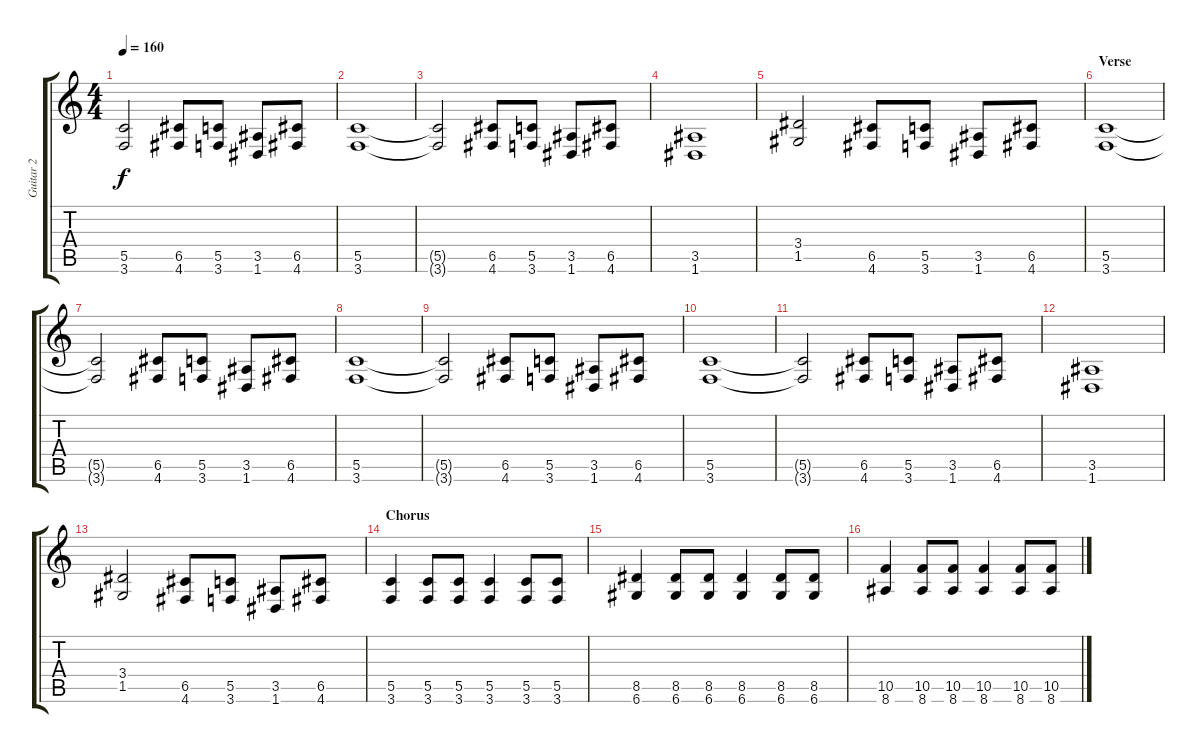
\track ("Guitar 2" "Guitar 2") {instrument overdrivenguitar}
\staff {score tabs}
\tuning (D4 Ab3 F3 C3 G2 D2) {hide}
\ts (4 4)
\tempo 160
\clef g2
\ks c
(5.5{t} 3.6{t}).2{dy f} (6.5 4.6).8 (5.5 3.6).8 (3.5 1.6).8 (6.5 4.6).8 |
(5.5 3.6).1 |
(5.5{t} 3.6{t}).2 (6.5 4.6).8 (5.5 3.6).8 (3.5 1.6).8 (6.5 4.6).8 |
(3.5 1.6).1 |
(3.4 1.5).2 (6.5 4.6).8 (5.5 3.6).8 (3.5 1.6).8 (6.5 4.6).8 |
\section ("" "Verse")
(5.5 3.6).1 |
(5.5{t} 3.6{t}).2 (6.5 4.6).8 (5.5 3.6).8 (3.5 1.6).8 (6.5 4.6).8 |
(5.5 3.6).1 |
(5.5{t} 3.6{t}).2 (6.5 4.6).8 (5.5 3.6).8 (3.5 1.6).8 (6.5 4.6).8 |
(5.5 3.6).1 |
(5.5{t} 3.6{t}).2 (6.5 4.6).8 (5.5 3.6).8 (3.5 1.6).8 (6.5 4.6).8 |
(3.5 1.6).1 |
(3.4 1.5).2 (6.5 4.6).8 (5.5 3.6).8 (3.5 1.6).8 (6.5 4.6).8 |
\section ("" "Chorus")
(5.5 3.6).4 (5.5 3.6).8 (5.5 3.6).8 (5.5 3.6).4 (5.5 3.6).8 (5.5 3.6).8 |
(8.5 6.6).4 (8.5 6.6).8 (8.5 6.6).8 (8.5 6.6).4 (8.5 6.6).8 (8.5 6.6).8 |
(10.5 8.6).4 (10.5 8.6).8 (10.5 8.6).8 (10.5 8.6).4 (10.5 8.6).8 (10.5 8.6).8
